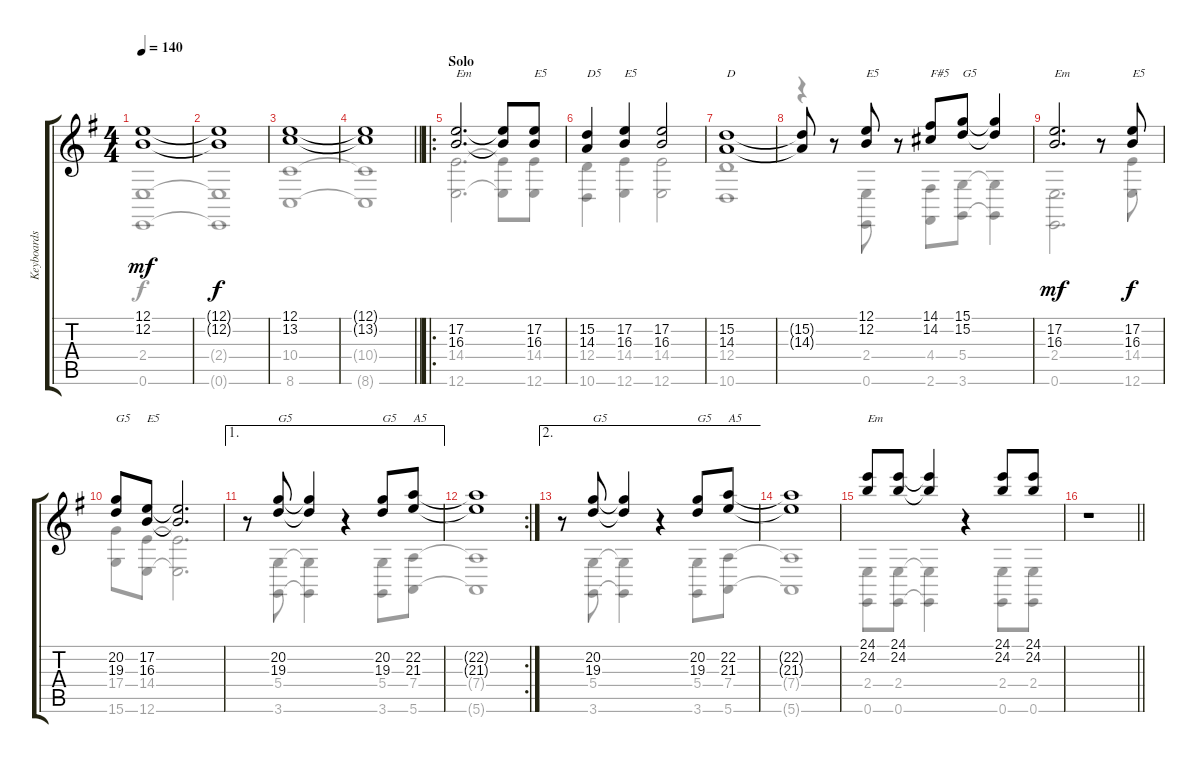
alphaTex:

\track ("Keyboards" "Keyboards") {instrument stringensemble1}
\staff {score tabs}
\tuning (E4 B3 G3 D3 A2 E2) {hide}
\voice
\ts (4 4)
\tempo 140
\clef g2
\ks eminor
(12.1 12.2).1{dy mf} |
(12.1{t} 12.2{t}).1{dy f} |
(12.1 13.2).1 |
\barLineRight lightlight
(12.1{t} 13.2{t}).1 |
\ro
\section ("" "Solo")
(17.2 16.3).2{d txt "Em"} (17.2{t} 16.3{t}).8 (17.2 16.3).8{txt "E5"} |
(15.2 14.3).4{txt "D5"} (17.2 16.3).4{txt "E5"} (17.2 16.3).2 |
(15.2 14.3).1{txt "D"} |
(15.2{t} 14.3{t}).8 r.8 (12.1 12.2).8{txt "E5"} r.8 (14.1 14.2).8{txt "F#5"} (15.1 15.2).8{txt "G5"} (15.1{t} 15.2{t}).4 |
(17.2 16.3).2{d txt "Em" dy mf} r.8 (17.2 16.3).8{txt "E5" dy f} |
(20.2 19.3).8{txt "G5"} (17.2 16.3).8{txt "E5"} (17.2{t} 16.3{t}).2{d} |
\ae 1
r.8 (20.2 19.3).8{txt "G5"} (20.2{t} 19.3{t}).4 r.4 (20.2 19.3).8{txt "G5"} (22.2 21.3).8{txt "A5"} |
\rc 2
(22.2{t} 21.3{t}).1 |
\ae 2
r.8 (20.2 19.3).8{txt "G5"} (20.2{t} 19.3{t}).4 r.4 (20.2 19.3).8{txt "G5"} (22.2 21.3).8{txt "A5"} |
(22.2{t} 21.3{t}).1 |
(24.1 24.2).8{txt "Em"} (24.1 24.2).8 (24.1{t} 24.2{t}).4 r.4 (24.1 24.2).8 (24.1 24.2).8 |
\barLineRight lightlight
r.1
\voice
\clef g2
\ottava regular
\simile none
\ks eminor
(2.4 0.6).1{dy f} |
(2.4{t} 0.6{t}).1 |
(10.4 8.6).1 |
\barLineRight lightlight
(10.4{t} 8.6{t}).1 |
(14.4 12.6).2{d} (14.4{t} 12.6{t}).8 (14.4 12.6).8 |
(12.4 10.6).4 (14.4 12.6).4 (14.4 12.6).2 |
(12.4 10.6).1 |
r.4 (2.4 0.6).8 r.8 (4.4 2.6).8 (5.4 3.6).8 (5.4{t} 3.6{t}).4 |
(2.4 0.6).2{d} r.8 (14.4 12.6).8 |
(17.4 15.6).8 (14.4 12.6).8 (14.4{t} 12.6{t}).2{d} |
r.8 (5.4 3.6).8 (5.4{t} 3.6{t}).4 r.4 (5.4 3.6).8 (7.4 5.6).8 |
(7.4{t} 5.6{t}).1 |
r.8 (5.4 3.6).8 (5.4{t} 3.6{t}).4 r.4 (5.4 3.6).8 (7.4 5.6).8 |
(7.4{t} 5.6{t}).1 |
(2.4 0.6).8 (2.4 0.6).8 (2.4{t} 0.6{t}).4 r.4 (2.4 0.6).8 (2.4 0.6).8 |
\barLineRight lightlight
r.1
